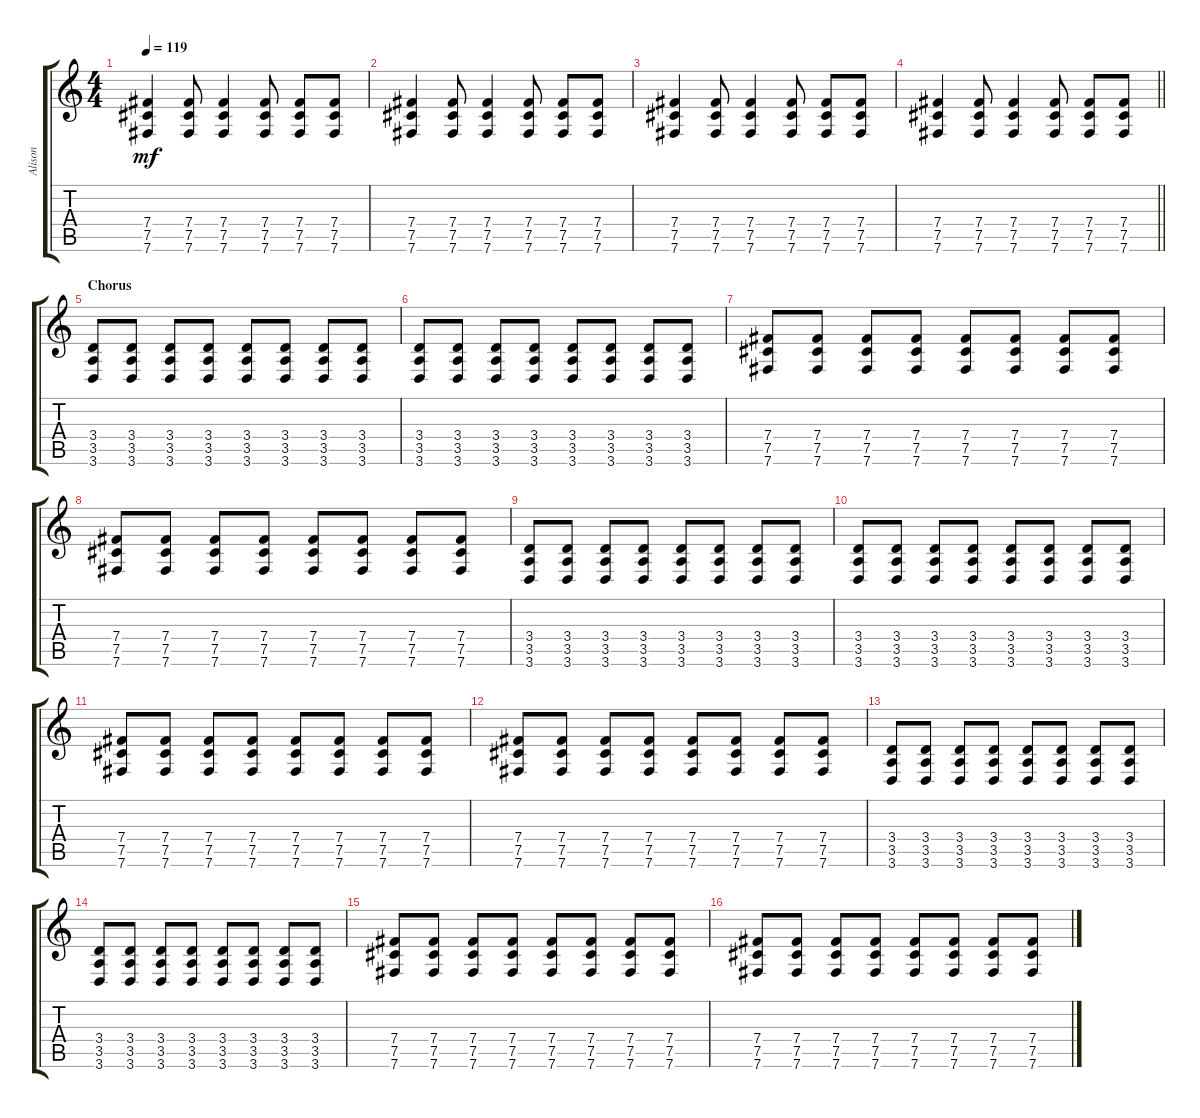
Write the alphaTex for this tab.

\track ("Alison" "Alison") {instrument acousticguitarsteel}
\staff {score tabs}
\tuning (Db4 Ab3 E3 B2 Gb2 B1) {hide}
\ts (4 4)
\tempo 119
\clef g2
\ks c
(7.4 7.5 7.6).4{dy mf} (7.4 7.5 7.6).8 (7.4 7.5 7.6).4 (7.4 7.5 7.6).8 (7.4 7.5 7.6).8 (7.4 7.5 7.6).8 |
(7.4 7.5 7.6).4 (7.4 7.5 7.6).8 (7.4 7.5 7.6).4 (7.4 7.5 7.6).8 (7.4 7.5 7.6).8 (7.4 7.5 7.6).8 |
(7.4 7.5 7.6).4 (7.4 7.5 7.6).8 (7.4 7.5 7.6).4 (7.4 7.5 7.6).8 (7.4 7.5 7.6).8 (7.4 7.5 7.6).8 |
\barLineRight lightlight
(7.4 7.5 7.6).4 (7.4 7.5 7.6).8 (7.4 7.5 7.6).4 (7.4 7.5 7.6).8 (7.4 7.5 7.6).8 (7.4 7.5 7.6).8 |
\section ("" "Chorus")
(3.4 3.5 3.6).8 (3.4 3.5 3.6).8 (3.4 3.5 3.6).8 (3.4 3.5 3.6).8 (3.4 3.5 3.6).8 (3.4 3.5 3.6).8 (3.4 3.5 3.6).8 (3.4 3.5 3.6).8 |
(3.4 3.5 3.6).8 (3.4 3.5 3.6).8 (3.4 3.5 3.6).8 (3.4 3.5 3.6).8 (3.4 3.5 3.6).8 (3.4 3.5 3.6).8 (3.4 3.5 3.6).8 (3.4 3.5 3.6).8 |
(7.4 7.5 7.6).8 (7.4 7.5 7.6).8 (7.4 7.5 7.6).8 (7.4 7.5 7.6).8 (7.4 7.5 7.6).8 (7.4 7.5 7.6).8 (7.4 7.5 7.6).8 (7.4 7.5 7.6).8 |
(7.4 7.5 7.6).8 (7.4 7.5 7.6).8 (7.4 7.5 7.6).8 (7.4 7.5 7.6).8 (7.4 7.5 7.6).8 (7.4 7.5 7.6).8 (7.4 7.5 7.6).8 (7.4 7.5 7.6).8 |
(3.4 3.5 3.6).8 (3.4 3.5 3.6).8 (3.4 3.5 3.6).8 (3.4 3.5 3.6).8 (3.4 3.5 3.6).8 (3.4 3.5 3.6).8 (3.4 3.5 3.6).8 (3.4 3.5 3.6).8 |
(3.4 3.5 3.6).8 (3.4 3.5 3.6).8 (3.4 3.5 3.6).8 (3.4 3.5 3.6).8 (3.4 3.5 3.6).8 (3.4 3.5 3.6).8 (3.4 3.5 3.6).8 (3.4 3.5 3.6).8 |
(7.4 7.5 7.6).8 (7.4 7.5 7.6).8 (7.4 7.5 7.6).8 (7.4 7.5 7.6).8 (7.4 7.5 7.6).8 (7.4 7.5 7.6).8 (7.4 7.5 7.6).8 (7.4 7.5 7.6).8 |
(7.4 7.5 7.6).8 (7.4 7.5 7.6).8 (7.4 7.5 7.6).8 (7.4 7.5 7.6).8 (7.4 7.5 7.6).8 (7.4 7.5 7.6).8 (7.4 7.5 7.6).8 (7.4 7.5 7.6).8 |
(3.4 3.5 3.6).8 (3.4 3.5 3.6).8 (3.4 3.5 3.6).8 (3.4 3.5 3.6).8 (3.4 3.5 3.6).8 (3.4 3.5 3.6).8 (3.4 3.5 3.6).8 (3.4 3.5 3.6).8 |
(3.4 3.5 3.6).8 (3.4 3.5 3.6).8 (3.4 3.5 3.6).8 (3.4 3.5 3.6).8 (3.4 3.5 3.6).8 (3.4 3.5 3.6).8 (3.4 3.5 3.6).8 (3.4 3.5 3.6).8 |
(7.4 7.5 7.6).8 (7.4 7.5 7.6).8 (7.4 7.5 7.6).8 (7.4 7.5 7.6).8 (7.4 7.5 7.6).8 (7.4 7.5 7.6).8 (7.4 7.5 7.6).8 (7.4 7.5 7.6).8 |
(7.4 7.5 7.6).8 (7.4 7.5 7.6).8 (7.4 7.5 7.6).8 (7.4 7.5 7.6).8 (7.4 7.5 7.6).8 (7.4 7.5 7.6).8 (7.4 7.5 7.6).8 (7.4 7.5 7.6).8
